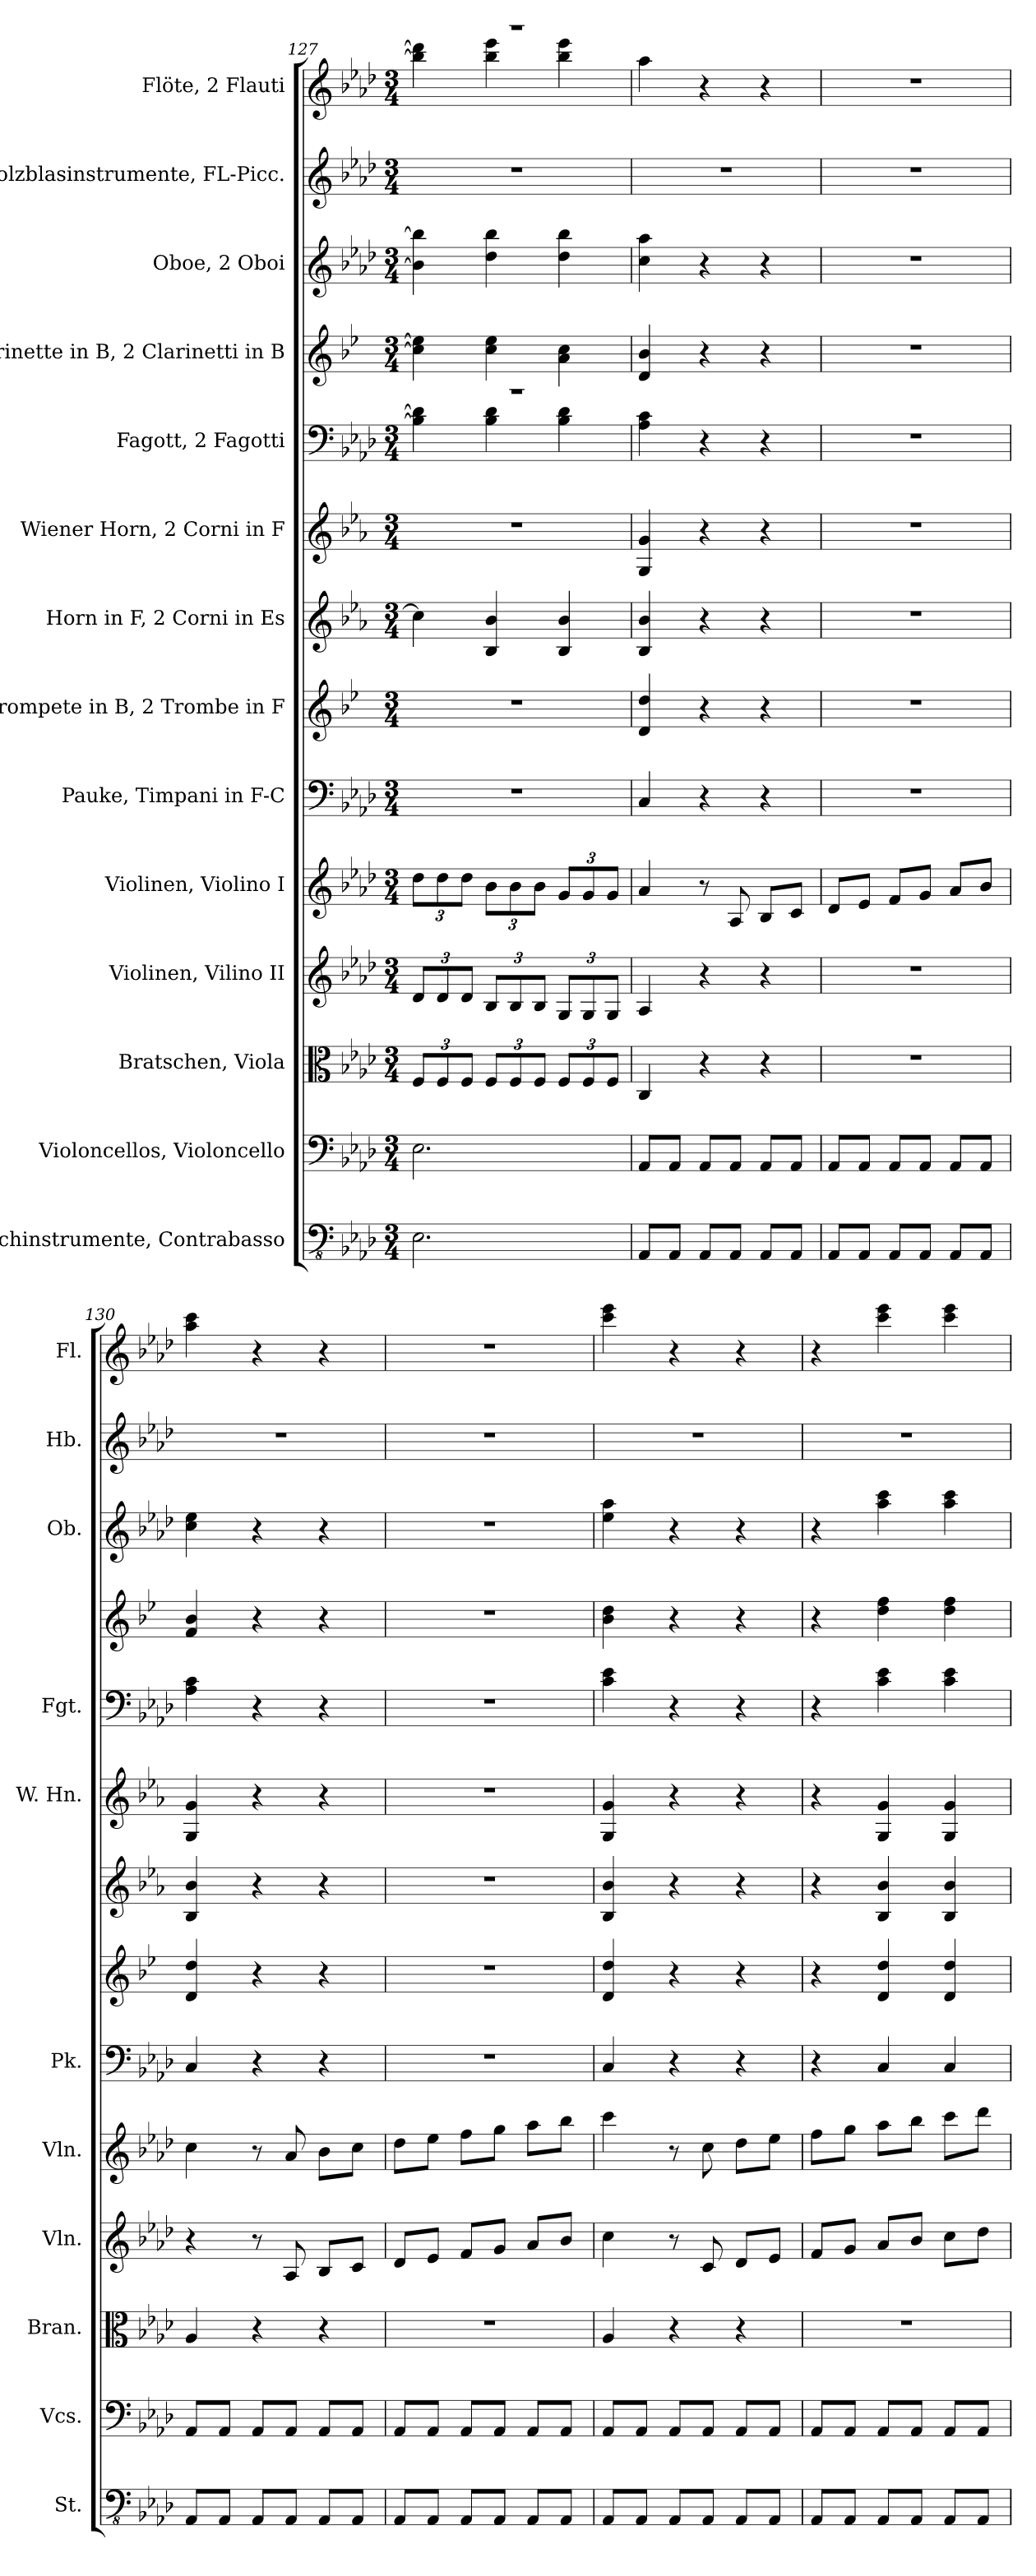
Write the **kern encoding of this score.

**kern	**kern	**kern	**kern	**kern	**kern	**kern	**kern	**kern	**kern	**kern	**kern	**kern	**kern
*part14	*part13	*part12	*part11	*part10	*part9	*part8	*part7	*part6	*part5	*part4	*part3	*part2	*part1
*staff14	*staff13	*staff12	*staff11	*staff10	*staff9	*staff8	*staff7	*staff6	*staff5	*staff4	*staff3	*staff2	*staff1
*I"Streichinstrumente, Contrabasso	*I"Violoncellos, Violoncello	*I"Bratschen, Viola	*I"Violinen, Vilino II	*I"Violinen, Violino I	*I"Pauke, Timpani in F-C	*I"Trompete in B, 2 Trombe in F	*I"Horn in F, 2 Corni in Es	*I"Wiener Horn, 2 Corni in F	*I"Fagott, 2 Fagotti	*I"Klarinette in B, 2 Clarinetti in B	*I"Oboe, 2 Oboi	*I"Holzblasinstrumente, FL-Picc.	*I"Flöte, 2 Flauti
*I'St.	*I'Vcs.	*I'Bran.	*I'Vln.	*I'Vln.	*I'Pk.	*	*	*I'W. Hn.	*I'Fgt.	*	*I'Ob.	*I'Hb.	*I'Fl.
*clefFv4	*clefF4	*clefC3	*clefG2	*clefG2	*clefF4	*clefG2	*clefG2	*clefG2	*clefF4	*clefG2	*clefG2	*clefG2	*clefG2
*	*	*	*	*	*	*ITrd1c2	*ITrd4c7	*ITrd4c7	*	*ITrd1c2	*	*	*
*k[b-e-a-d-]	*k[b-e-a-d-]	*k[b-e-a-d-]	*k[b-e-a-d-]	*k[b-e-a-d-]	*k[b-e-a-d-]	*k[b-e-a-d-]	*k[b-e-a-d-]	*k[b-e-a-d-]	*k[b-e-a-d-]	*k[b-e-a-d-]	*k[b-e-a-d-]	*k[b-e-a-d-]	*k[b-e-a-d-]
*M3/4	*M3/4	*M3/4	*M3/4	*M3/4	*M3/4	*M3/4	*M3/4	*M3/4	*M3/4	*M3/4	*M3/4	*M3/4	*M3/4
*	*	*Xbrackettup	*Xbrackettup	*Xbrackettup	*	*	*	*	*	*	*	*	*
=127	=127	=127	=127	=127	=127	=127	=127	=127	=127	=127	=127	=127	=127
*	*	*	*	*	*	*	*	*	*^	*	*	*	*^
2.EE-\	2.E-\	12F/L	12d-/L	12dd-\L	2.r	2.r	4f\]	2.r	2.r	4B-\] 4d-\]	4b-\] 4dd-\]	4b-\] 4bb-\]	2.r	2.r	4bb-\] 4ddd-\]
.	.	12F/	12d-/	12dd-\	.	.	.	.	.	.	.	.	.	.	.
.	.	12F/J	12d-/J	12dd-\J	.	.	.	.	.	.	.	.	.	.	.
.	.	12F/L	12B-/L	12b-\L	.	.	4E-/ 4e-/	.	.	4B-\ 4d-\	4b-\ 4dd-\	4dd-\ 4bb-\	.	.	4bb-\ 4eee-\
.	.	12F/	12B-/	12b-\	.	.	.	.	.	.	.	.	.	.	.
.	.	12F/J	12B-/J	12b-\J	.	.	.	.	.	.	.	.	.	.	.
.	.	12F/L	12G/L	12g/L	.	.	4E-/ 4e-/	.	.	4B-\ 4d-\	4g\ 4b-\	4dd-\ 4bb-\	.	.	4bb-\ 4eee-\
.	.	12F/	12G/	12g/	.	.	.	.	.	.	.	.	.	.	.
.	.	12F/J	12G/J	12g/J	.	.	.	.	.	.	.	.	.	.	.
*	*	*	*	*	*	*	*	*	*v	*v	*	*	*	*v	*v
=128	=128	=128	=128	=128	=128	=128	=128	=128	=128	=128	=128	=128	=128
8AAA-/L	8AA-/L	4C/	4A-/	4a-/	4C/	4c/ 4cc/	4E-/ 4e-/	4C/ 4c/	4A-\ 4c\	4c/ 4a-/	4cc\ 4aa-\	2.r	4aa-\
8AAA-/J	8AA-/J	.	.	.	.	.	.	.	.	.	.	.	.
8AAA-/L	8AA-/L	4r	4r	8r	4r	4r	4r	4r	4r	4r	4r	.	4r
8AAA-/J	8AA-/J	.	.	8A-/	.	.	.	.	.	.	.	.	.
8AAA-/L	8AA-/L	4r	4r	8B-/L	4r	4r	4r	4r	4r	4r	4r	.	4r
8AAA-/J	8AA-/J	.	.	8c/J	.	.	.	.	.	.	.	.	.
=129	=129	=129	=129	=129	=129	=129	=129	=129	=129	=129	=129	=129	=129
8AAA-/L	8AA-/L	2.r	2.r	8d-/L	2.r	2.r	2.r	2.r	2.r	2.r	2.r	2.r	2.r
8AAA-/J	8AA-/J	.	.	8e-/J	.	.	.	.	.	.	.	.	.
8AAA-/L	8AA-/L	.	.	8f/L	.	.	.	.	.	.	.	.	.
8AAA-/J	8AA-/J	.	.	8g/J	.	.	.	.	.	.	.	.	.
8AAA-/L	8AA-/L	.	.	8a-/L	.	.	.	.	.	.	.	.	.
8AAA-/J	8AA-/J	.	.	8b-/J	.	.	.	.	.	.	.	.	.
!!LO:PB:g=z
=130	=130	=130	=130	=130	=130	=130	=130	=130	=130	=130	=130	=130	=130
8AAA-/L	8AA-/L	4A-/	4r	4cc\	4C/	4c/ 4cc/	4E-/ 4e-/	4C/ 4c/	4A-\ 4c\	4e-/ 4a-/	4cc\ 4ee-\	2.r	4aa-\ 4ccc\
8AAA-/J	8AA-/J	.	.	.	.	.	.	.	.	.	.	.	.
8AAA-/L	8AA-/L	4r	8r	8r	4r	4r	4r	4r	4r	4r	4r	.	4r
8AAA-/J	8AA-/J	.	8A-/	8a-/	.	.	.	.	.	.	.	.	.
8AAA-/L	8AA-/L	4r	8B-/L	8b-\L	4r	4r	4r	4r	4r	4r	4r	.	4r
8AAA-/J	8AA-/J	.	8c/J	8cc\J	.	.	.	.	.	.	.	.	.
=131	=131	=131	=131	=131	=131	=131	=131	=131	=131	=131	=131	=131	=131
8AAA-/L	8AA-/L	2.r	8d-/L	8dd-\L	2.r	2.r	2.r	2.r	2.r	2.r	2.r	2.r	2.r
8AAA-/J	8AA-/J	.	8e-/J	8ee-\J	.	.	.	.	.	.	.	.	.
8AAA-/L	8AA-/L	.	8f/L	8ff\L	.	.	.	.	.	.	.	.	.
8AAA-/J	8AA-/J	.	8g/J	8gg\J	.	.	.	.	.	.	.	.	.
8AAA-/L	8AA-/L	.	8a-/L	8aa-\L	.	.	.	.	.	.	.	.	.
8AAA-/J	8AA-/J	.	8b-/J	8bb-\J	.	.	.	.	.	.	.	.	.
=132	=132	=132	=132	=132	=132	=132	=132	=132	=132	=132	=132	=132	=132
8AAA-/L	8AA-/L	4A-/	4cc\	4ccc\	4C/	4c/ 4cc/	4E-/ 4e-/	4C/ 4c/	4c\ 4e-\	4a-\ 4cc\	4ee-\ 4aa-\	2.r	4ccc\ 4eee-\
8AAA-/J	8AA-/J	.	.	.	.	.	.	.	.	.	.	.	.
8AAA-/L	8AA-/L	4r	8r	8r	4r	4r	4r	4r	4r	4r	4r	.	4r
8AAA-/J	8AA-/J	.	8c/	8cc\	.	.	.	.	.	.	.	.	.
8AAA-/L	8AA-/L	4r	8d-/L	8dd-\L	4r	4r	4r	4r	4r	4r	4r	.	4r
8AAA-/J	8AA-/J	.	8e-/J	8ee-\J	.	.	.	.	.	.	.	.	.
=133	=133	=133	=133	=133	=133	=133	=133	=133	=133	=133	=133	=133	=133
8AAA-/L	8AA-/L	2.r	8f/L	8ff\L	4r	4r	4r	4r	4r	4r	4r	2.r	4r
8AAA-/J	8AA-/J	.	8g/J	8gg\J	.	.	.	.	.	.	.	.	.
8AAA-/L	8AA-/L	.	8a-/L	8aa-\L	4C/	4c/ 4cc/	4E-/ 4e-/	4C/ 4c/	4c\ 4e-\	4cc\ 4ee-\	4aa-\ 4ccc\	.	4ccc\ 4eee-\
8AAA-/J	8AA-/J	.	8b-/J	8bb-\J	.	.	.	.	.	.	.	.	.
8AAA-/L	8AA-/L	.	8cc\L	8ccc\L	4C/	4c/ 4cc/	4E-/ 4e-/	4C/ 4c/	4c\ 4e-\	4cc\ 4ee-\	4aa-\ 4ccc\	.	4ccc\ 4eee-\
8AAA-/J	8AA-/J	.	8dd-\J	8ddd-\J	.	.	.	.	.	.	.	.	.
=	=	=	=	=	=	=	=	=	=	=	=	=	=
*-	*-	*-	*-	*-	*-	*-	*-	*-	*-	*-	*-	*-	*-
